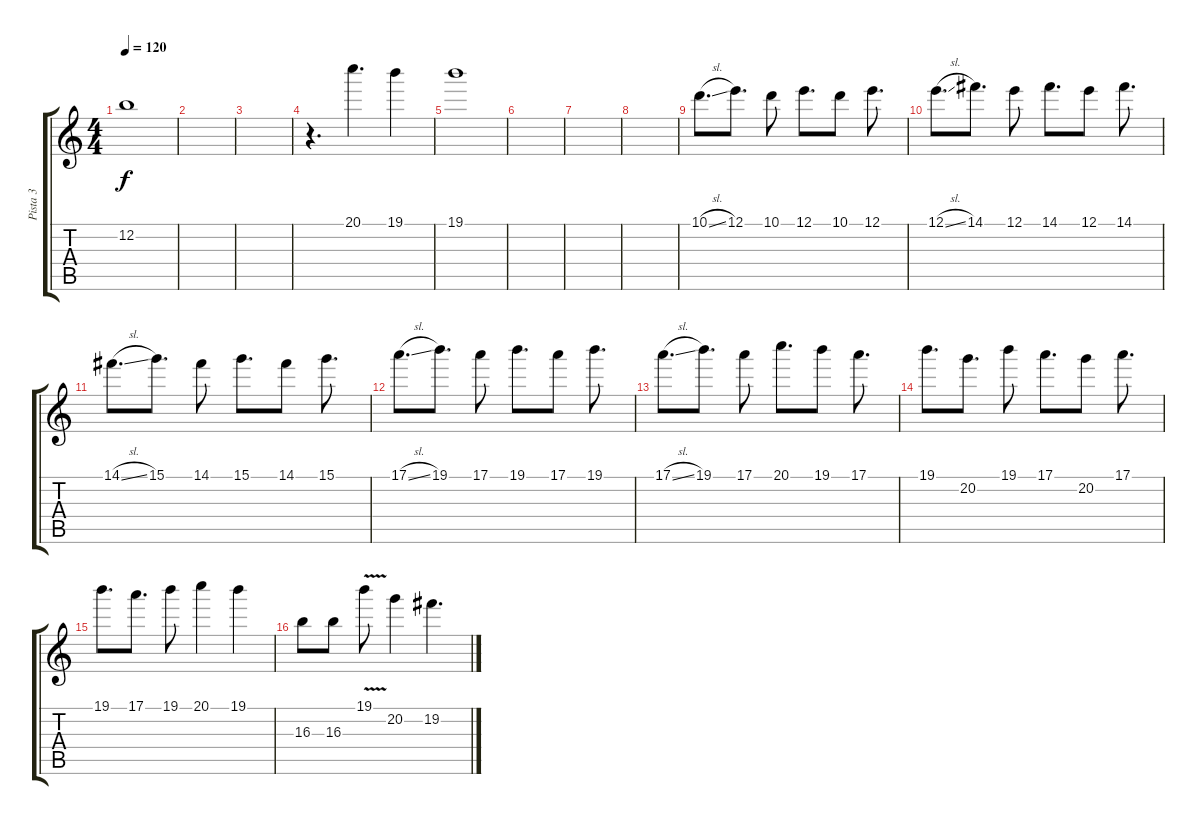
\track ("Pista 3" "Pista 3") {instrument overdrivenguitar}
\staff {score tabs}
\tuning (E4 B3 G3 D3 A2 E2) {hide}
\ts (4 4)
\tempo 120
\clef g2
\ks c
12.2.1{dy f} |
|
|
r.4{d} 20.1.4{d} 19.1.4 |
19.1.1 |
|
|
|
10.1{sl}.8{d} 12.1.8{d} 10.1.8 12.1.8{d} 10.1.8 12.1.8{d} |
12.1{sl}.8{d} 14.1.8{d} 12.1.8 14.1.8{d} 12.1.8 14.1.8{d} |
14.1{sl}.8{d} 15.1.8{d} 14.1.8 15.1.8{d} 14.1.8 15.1.8{d} |
17.1{sl}.8{d} 19.1.8{d} 17.1.8 19.1.8{d} 17.1.8 19.1.8{d} |
17.1{sl}.8{d} 19.1.8{d} 17.1.8 20.1.8{d} 19.1.8 17.1.8{d} |
19.1.8{d} 20.2.8{d} 19.1.8 17.1.8{d} 20.2.8 17.1.8{d} |
19.1.8{d} 17.1.8{d} 19.1.8 20.1.4 19.1.4 |
16.3.8 16.3.8 19.1{v}.8 20.2.4 19.2.4{d}
